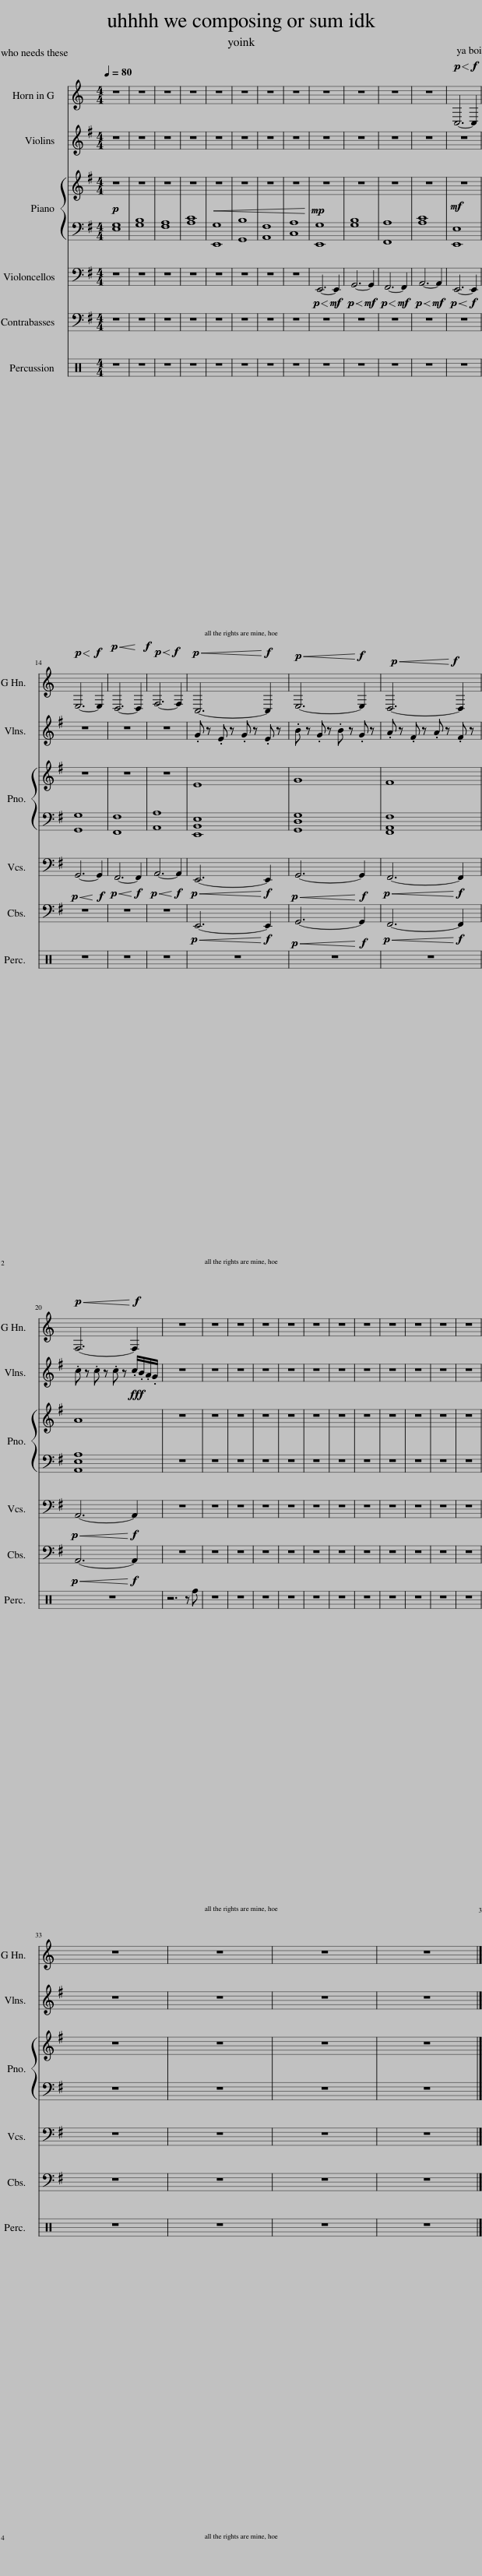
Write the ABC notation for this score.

X:1
%%score 1 2 { 3 | 4 } 5 6 7
L:1/8
Q:1/4=80
M:4/4
I:linebreak $
K:G
V:1 treble transpose=-5
V:2 treble
V:3 treble
V:4 bass
V:5 bass
V:6 bass transpose=-12
V:7 perc
K:none
V:1
[K:C] z8 | z8 | z8 | z8 | z8 | %5
 z8 | z8 | z8 | z8 | z8 | %10
 z8 | z8 |!p!!<(! C,6-!<)!!f! C,2 |$!p!!<(! E,6-!<)!!f! E,2 |!p!!<(! D,6-!<)!!f! D,2 | %15
!p!!<(! F,6-!<)!!f! F,2 |!p!!<(! C,6-!<)!!f! C,2 |!p!!<(! E,6-!<)!!f! E,2 |!p!!<(! D,6-!<)!!f! D,2 |$!p!!<(! F,6-!<)!!f! F,2 | %20
 z8 | z8 | z8 | z8 | z8 | %25
 z8 | z8 | z8 | z8 | z8 | %30
 z8 | z8 |$ z8 | z8 | z8 | %35
 z8 |] %36
V:2
 z8 | z8 | z8 | z8 | z8 | %5
 z8 | z8 | z8 | z8 | z8 | %10
 z8 | z8 | z8 |$ z8 | z8 | %15
 z8 | .G z .E z .G z .E z | .B z .G z .B z .G z | .A z .F z .A z .F z |$ .c z .c z .c z!fff! .c/.B/.A/.G/ | %20
 z8 | z8 | z8 | z8 | z8 | %25
 z8 | z8 | z8 | z8 | z8 | %30
 z8 | z8 |$ z8 | z8 | z8 | %35
 z8 |] %36
V:3
 z8 | z8 | z8 | z8 | z8 | %5
 z8 | z8 | z8 |!mp! z8 | z8 | %10
 z8 | z8 | z8 |$ z8 | z8 | %15
 z8 | E8 | G8 | F8 |$ A8 | %20
 z8 | z8 | z8 | z8 | z8 | %25
 z8 | z8 | z8 | z8 | z8 | %30
 z8 | z8 |$ z8 | z8 | z8 | %35
 z8 |] %36
V:4
!p! [E,G,]8 | [G,B,]8 | [F,A,]8 | [A,C]8 |!<(! [E,,G,]8 | %5
 [G,,B,]8 | [A,,F,]8 | [C,A,]8!<)! | [E,,G,]8 | [G,B,]8 | %10
 [F,,A,]8 | [A,C]8 |!mf! [E,,E,]8 |$ [G,,G,]8 | [F,,F,]8 | %15
 [A,,A,]8 | [E,,B,,E,]8 | [G,,D,G,]8 | [F,,A,,F,]8 |$ [A,,E,A,]8 | %20
 z8 | z8 | z8 | z8 | z8 | %25
 z8 | z8 | z8 | z8 | z8 | %30
 z8 | z8 |$ z8 | z8 | z8 | %35
 z8 |] %36
V:5
 z8 | z8 | z8 | z8 | z8 | %5
 z8 | z8 | z8 |!p!!<(! E,,6-!<)!!mf! E,,2 |!p!!<(! G,,6-!<)!!mf! G,,2 | %10
!p!!<(! F,,6-!<)!!mf! F,,2 |!p!!<(! A,,6-!<)!!mf! A,,2 |!p!!<(! E,,6-!<)!!f! E,,2 |$!p!!<(! G,,6-!<)!!f! G,,2 |!p!!<(! F,,6-!<)!!f! F,,2 | %15
!p!!<(! A,,6-!<)!!f! A,,2 |!p!!<(! E,,6-!<)!!f! E,,2 |!p!!<(! G,,6-!<)!!f! G,,2 |!p!!<(! F,,6-!<)!!f! F,,2 |$!p!!<(! A,,6-!<)!!f! A,,2 | %20
 z8 | z8 | z8 | z8 | z8 | %25
 z8 | z8 | z8 | z8 | z8 | %30
 z8 | z8 |$ z8 | z8 | z8 | %35
 z8 |] %36
V:6
 z8 | z8 | z8 | z8 | z8 | %5
 z8 | z8 | z8 | z8 | z8 | %10
 z8 | z8 | z8 |$ z8 | z8 | %15
 z8 |!p!!<(! E,,6-!<)!!f! E,,2 |!p!!<(! G,,6-!<)!!f! G,,2 |!p!!<(! F,,6-!<)!!f! F,,2 |$!p!!<(! A,,6-!<)!!f! A,,2 | %20
 z8 | z8 | z8 | z8 | z8 | %25
 z8 | z8 | z8 | z8 | z8 | %30
 z8 | z8 |$ z8 | z8 | z8 | %35
 z8 |] %36
V:7
[K:C] z8 | z8 | z8 | z8 | z8 | %5
 z8 | z8 | z8 | z8 | z8 | %10
 z8 | z8 | z8 |$ z8 | z8 | %15
 z8 | z8 | z8 | z8 |$ z8 | %20
 z6 z f | z8 | z8 | z8 | z8 | %25
 z8 | z8 | z8 | z8 | z8 | %30
 z8 | z8 |$ z8 | z8 | z8 | %35
 z8 |] %36
